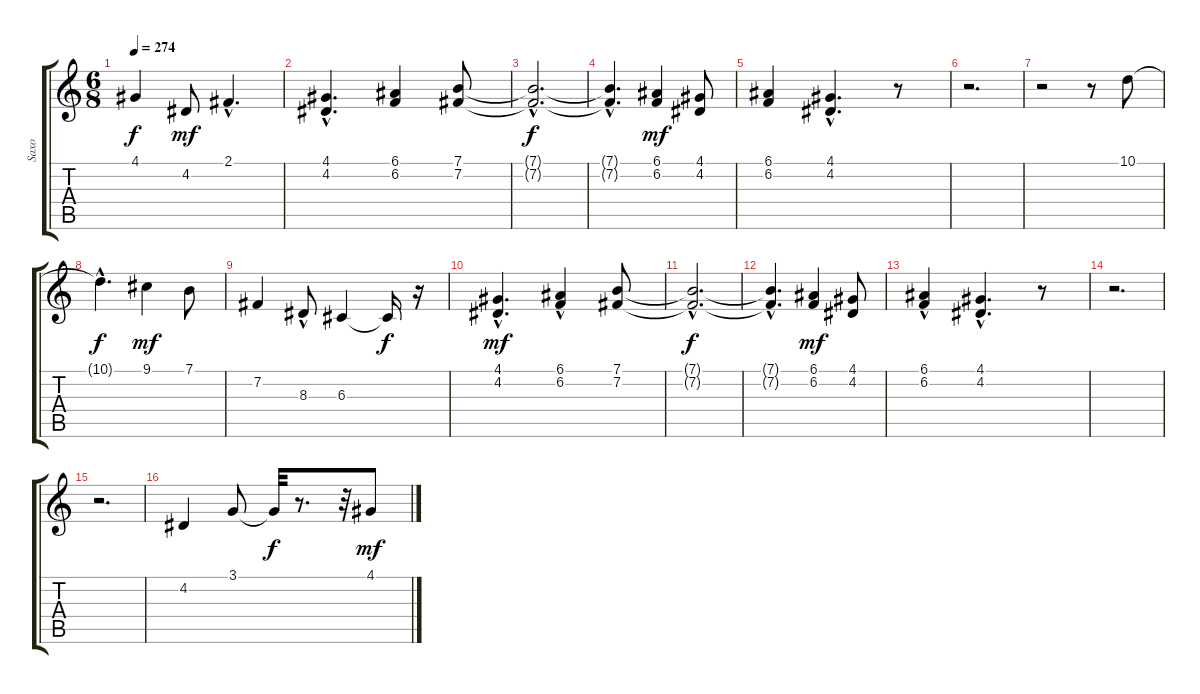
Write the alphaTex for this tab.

\track ("Saxo         Adorno)" "Saxo      ") {instrument baritonesax}
\staff {score tabs}
\tuning (E4 B3 G3 D3 A2 E2) {hide}
\ts (6 8)
\tempo 274
\clef g2
\ks c
4.1{t}.4{dy f} 4.2.8{dy mf} 2.1{hac}.4{d} |
(4.1{hac} 4.2{hac}).4{d} (6.1 6.2).4 (7.1 7.2).8 |
(7.1{hac t} 7.2{hac t}).2{d dy f} |
(7.1{hac t} 7.2{t}).4{d} (6.1 6.2).4{dy mf} (4.1 4.2).8 |
(6.1 6.2).4 (4.1{hac} 4.2).4{d} r.8 |
r.2{d} |
r.2 r.8 10.1.8 |
10.1{hac t}.4{d dy f} 9.1.4{dy mf} 7.1.8 |
7.2.4 8.3{hac}.8 6.3.4 6.3{t}.16{dy f} r.16 |
(4.1 4.2{hac}).4{d dy mf} (6.1{hac} 6.2).4 (7.1 7.2).8 |
(7.1{hac t} 7.2{hac t}).2{d dy f} |
(7.1{hac t} 7.2{t}).4{d} (6.1 6.2).4{dy mf} (4.1 4.2).8 |
(6.1{hac} 6.2).4 (4.1{hac} 4.2).4{d} r.8 |
r.2{d} |
r.2{d} |
4.2.4 3.1.8 3.1{t}.32{dy f} r.8{d} r.32 4.1.8{dy mf}
